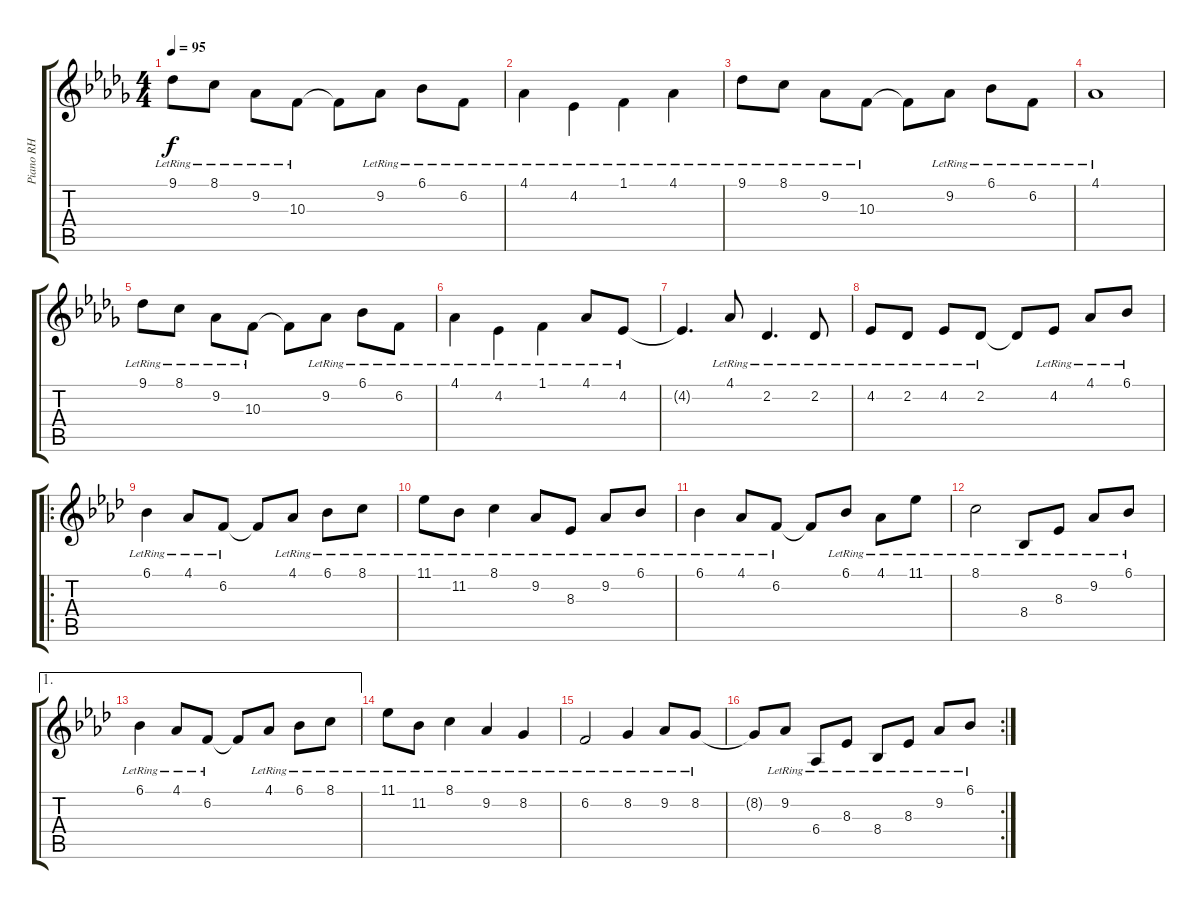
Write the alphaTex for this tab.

\track ("Piano RH" "Piano RH") {instrument acousticgrandpiano}
\staff {score tabs}
\tuning (E4 B3 G3 D3 A2 E2) {hide}
\ts (4 4)
\tempo 95
\clef g2
\ks db
9.1{lr}.8{dy f beam Down} 8.1{lr}.8{beam Down} 9.2{lr}.8{beam Down} 10.3{lr}.8{beam Down} 10.3{t}.8{beam Down} 9.2{lr}.8{beam Down} 6.1{lr}.8{beam Down} 6.2{lr}.8{beam Down} |
4.1{lr}.4{beam Down} 4.2{lr}.4{beam Down} 1.1{lr}.4{beam Down} 4.1{lr}.4{beam Down} |
9.1{lr}.8{beam Down} 8.1{lr}.8{beam Down} 9.2{lr}.8{beam Down} 10.3{lr}.8{beam Down} 10.3{t}.8{beam Down} 9.2{lr}.8{beam Down} 6.1{lr}.8{beam Down} 6.2{lr}.8{beam Down} |
4.1{lr}.1 |
9.1{lr}.8{beam Down} 8.1{lr}.8{beam Down} 9.2{lr}.8{beam Down} 10.3{lr}.8{beam Down} 10.3{t}.8{beam Down} 9.2{lr}.8{beam Down} 6.1{lr}.8{beam Down} 6.2{lr}.8{beam Down} |
4.1{lr}.4{beam Down} 4.2{lr}.4{beam Down} 1.1{lr}.4{beam Down} 4.1{lr}.8 4.2{lr}.8 |
4.2{t}.4{d} 4.1{lr}.8 2.2{lr}.4{d} 2.2{lr}.8 |
4.2{lr}.8 2.2{lr}.8 4.2{lr}.8 2.2{lr}.8 2.2{t}.8 4.2{lr}.8 4.1{lr}.8 6.1{lr}.8 |
\ro
\ks ab
6.1{lr}.4 4.1{lr}.8 6.2{lr}.8 6.2{t}.8 4.1{lr}.8 6.1{lr}.8 8.1{lr}.8 |
11.1{lr}.8 11.2{lr}.8 8.1{lr}.4 9.2{lr}.8 8.3{lr}.8 9.2{lr}.8 6.1{lr}.8 |
6.1{lr}.4 4.1{lr}.8 6.2{lr}.8 6.2{t}.8 6.1{lr}.8 4.1{lr}.8 11.1{lr}.8 |
8.1{lr}.2 8.4{lr}.8 8.3{lr}.8 9.2{lr}.8 6.1{lr}.8 |
\ae 1
6.1{lr}.4 4.1{lr}.8 6.2{lr}.8 6.2{t}.8 4.1{lr}.8 6.1{lr}.8 8.1{lr}.8 |
11.1{lr}.8 11.2{lr}.8 8.1{lr}.4 9.2{lr}.4 8.2{lr}.4 |
6.2{lr}.2 8.2{lr}.4 9.2{lr}.8 8.2{lr}.8 |
\rc 2
8.2{t}.8 9.2{lr}.8 6.4{lr}.8 8.3{lr}.8 8.4{lr}.8 8.3{lr}.8 9.2{lr}.8 6.1{lr}.8
